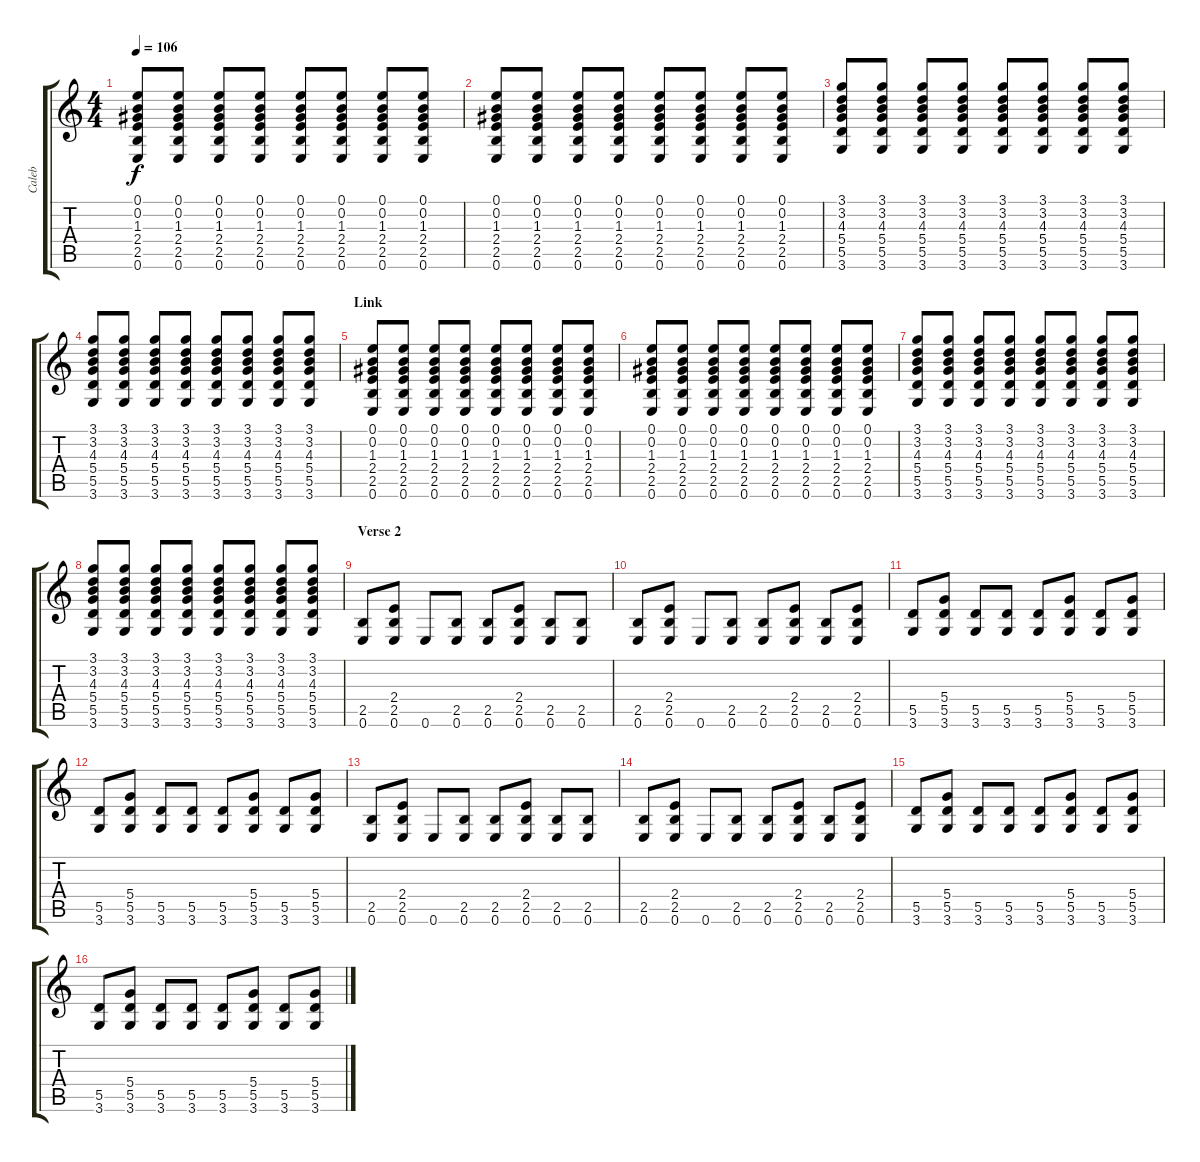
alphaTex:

\track ("Caleb" "Caleb") {instrument overdrivenguitar}
\staff {score tabs}
\tuning (E4 B3 G3 D3 A2 E2) {hide}
\ts (4 4)
\tempo 106
\clef g2
\ks c
(0.1 0.2 1.3 2.4 2.5 0.6).8{dy f instrument distortionguitar} (0.1 0.2 1.3 2.4 2.5 0.6).8 (0.1 0.2 1.3 2.4 2.5 0.6).8 (0.1 0.2 1.3 2.4 2.5 0.6).8 (0.1 0.2 1.3 2.4 2.5 0.6).8 (0.1 0.2 1.3 2.4 2.5 0.6).8 (0.1 0.2 1.3 2.4 2.5 0.6).8 (0.1 0.2 1.3 2.4 2.5 0.6).8 |
(0.1 0.2 1.3 2.4 2.5 0.6).8{instrument distortionguitar} (0.1 0.2 1.3 2.4 2.5 0.6).8 (0.1 0.2 1.3 2.4 2.5 0.6).8 (0.1 0.2 1.3 2.4 2.5 0.6).8 (0.1 0.2 1.3 2.4 2.5 0.6).8 (0.1 0.2 1.3 2.4 2.5 0.6).8 (0.1 0.2 1.3 2.4 2.5 0.6).8 (0.1 0.2 1.3 2.4 2.5 0.6).8 |
(3.1 3.2 4.3 5.4 5.5 3.6).8{instrument distortionguitar} (3.1 3.2 4.3 5.4 5.5 3.6).8 (3.1 3.2 4.3 5.4 5.5 3.6).8 (3.1 3.2 4.3 5.4 5.5 3.6).8 (3.1 3.2 4.3 5.4 5.5 3.6).8 (3.1 3.2 4.3 5.4 5.5 3.6).8 (3.1 3.2 4.3 5.4 5.5 3.6).8 (3.1 3.2 4.3 5.4 5.5 3.6).8 |
(3.1 3.2 4.3 5.4 5.5 3.6).8{instrument distortionguitar} (3.1 3.2 4.3 5.4 5.5 3.6).8 (3.1 3.2 4.3 5.4 5.5 3.6).8 (3.1 3.2 4.3 5.4 5.5 3.6).8 (3.1 3.2 4.3 5.4 5.5 3.6).8 (3.1 3.2 4.3 5.4 5.5 3.6).8 (3.1 3.2 4.3 5.4 5.5 3.6).8 (3.1 3.2 4.3 5.4 5.5 3.6).8 |
\section ("" "Link")
(0.1 0.2 1.3 2.4 2.5 0.6).8{instrument distortionguitar} (0.1 0.2 1.3 2.4 2.5 0.6).8 (0.1 0.2 1.3 2.4 2.5 0.6).8 (0.1 0.2 1.3 2.4 2.5 0.6).8 (0.1 0.2 1.3 2.4 2.5 0.6).8 (0.1 0.2 1.3 2.4 2.5 0.6).8 (0.1 0.2 1.3 2.4 2.5 0.6).8 (0.1 0.2 1.3 2.4 2.5 0.6).8 |
(0.1 0.2 1.3 2.4 2.5 0.6).8{instrument distortionguitar} (0.1 0.2 1.3 2.4 2.5 0.6).8 (0.1 0.2 1.3 2.4 2.5 0.6).8 (0.1 0.2 1.3 2.4 2.5 0.6).8 (0.1 0.2 1.3 2.4 2.5 0.6).8 (0.1 0.2 1.3 2.4 2.5 0.6).8 (0.1 0.2 1.3 2.4 2.5 0.6).8 (0.1 0.2 1.3 2.4 2.5 0.6).8 |
(3.1 3.2 4.3 5.4 5.5 3.6).8{instrument distortionguitar} (3.1 3.2 4.3 5.4 5.5 3.6).8 (3.1 3.2 4.3 5.4 5.5 3.6).8 (3.1 3.2 4.3 5.4 5.5 3.6).8 (3.1 3.2 4.3 5.4 5.5 3.6).8 (3.1 3.2 4.3 5.4 5.5 3.6).8 (3.1 3.2 4.3 5.4 5.5 3.6).8 (3.1 3.2 4.3 5.4 5.5 3.6).8 |
(3.1 3.2 4.3 5.4 5.5 3.6).8{instrument distortionguitar} (3.1 3.2 4.3 5.4 5.5 3.6).8 (3.1 3.2 4.3 5.4 5.5 3.6).8 (3.1 3.2 4.3 5.4 5.5 3.6).8 (3.1 3.2 4.3 5.4 5.5 3.6).8 (3.1 3.2 4.3 5.4 5.5 3.6).8 (3.1 3.2 4.3 5.4 5.5 3.6).8 (3.1 3.2 4.3 5.4 5.5 3.6).8 |
\section ("" "Verse 2")
(2.5 0.6).8{instrument electricguitarmuted} (2.4 2.5 0.6).8 0.6.8 (2.5 0.6).8 (2.5 0.6).8 (2.4 2.5 0.6).8 (2.5 0.6).8 (2.5 0.6).8 |
(2.5 0.6).8{instrument electricguitarmuted} (2.4 2.5 0.6).8 0.6.8 (2.5 0.6).8 (2.5 0.6).8 (2.4 2.5 0.6).8 (2.5 0.6).8 (2.4 2.5 0.6).8 |
(5.5 3.6).8{instrument electricguitarmuted} (5.4 5.5 3.6).8 (5.5 3.6).8 (5.5 3.6).8 (5.5 3.6).8 (5.4 5.5 3.6).8 (5.5 3.6).8 (5.4 5.5 3.6).8 |
(5.5 3.6).8{instrument electricguitarmuted} (5.4 5.5 3.6).8 (5.5 3.6).8 (5.5 3.6).8 (5.5 3.6).8 (5.4 5.5 3.6).8 (5.5 3.6).8 (5.4 5.5 3.6).8 |
(2.5 0.6).8{instrument electricguitarmuted} (2.4 2.5 0.6).8 0.6.8 (2.5 0.6).8 (2.5 0.6).8 (2.4 2.5 0.6).8 (2.5 0.6).8 (2.5 0.6).8 |
(2.5 0.6).8{instrument electricguitarmuted} (2.4 2.5 0.6).8 0.6.8 (2.5 0.6).8 (2.5 0.6).8 (2.4 2.5 0.6).8 (2.5 0.6).8 (2.4 2.5 0.6).8 |
(5.5 3.6).8{instrument electricguitarmuted} (5.4 5.5 3.6).8 (5.5 3.6).8 (5.5 3.6).8 (5.5 3.6).8 (5.4 5.5 3.6).8 (5.5 3.6).8 (5.4 5.5 3.6).8 |
(5.5 3.6).8{instrument electricguitarmuted} (5.4 5.5 3.6).8 (5.5 3.6).8 (5.5 3.6).8 (5.5 3.6).8 (5.4 5.5 3.6).8 (5.5 3.6).8 (5.4 5.5 3.6).8
